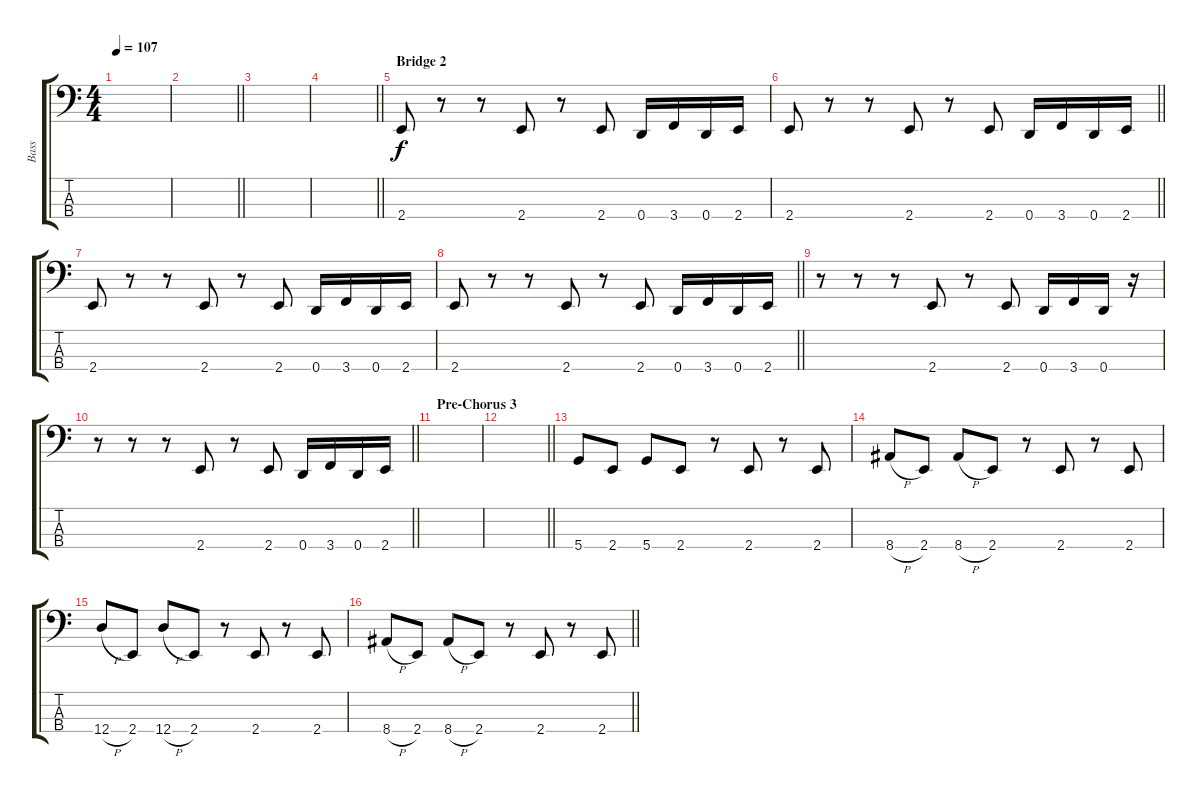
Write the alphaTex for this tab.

\track ("Bass" "Bass") {instrument electricbassfinger}
\staff {score tabs}
\tuning (G2 D2 A1 D1) {hide}
\ts (4 4)
\tempo 107
\clef f4
\ks c
|
\barLineRight lightlight
|
|
\barLineRight lightlight
|
\section ("" "Bridge 2")
2.4.8 r.8 r.8 2.4.8 r.8 2.4.8 0.4.16 3.4.16 0.4.16 2.4.16 |
\barLineRight lightlight
2.4.8 r.8 r.8 2.4.8 r.8 2.4.8 0.4.16 3.4.16 0.4.16 2.4.16 |
2.4.8 r.8 r.8 2.4.8 r.8 2.4.8 0.4.16 3.4.16 0.4.16 2.4.16 |
\barLineRight lightlight
2.4.8 r.8 r.8 2.4.8 r.8 2.4.8 0.4.16 3.4.16 0.4.16 2.4.16 |
r.8 r.8 r.8 2.4.8 r.8 2.4.8 0.4.16 3.4.16 0.4.16 r.16 |
\barLineRight lightlight
r.8 r.8 r.8 2.4.8 r.8 2.4.8 0.4.16 3.4.16 0.4.16 2.4.16 |
\section ("" "Pre-Chorus 3")
|
\barLineRight lightlight
|
5.4.8 2.4.8 5.4.8 2.4.8 r.8 2.4.8 r.8 2.4.8 |
8.4{h}.8 2.4.8 8.4{h}.8 2.4.8 r.8 2.4.8 r.8 2.4.8 |
12.4{h}.8 2.4.8 12.4{h}.8 2.4.8 r.8 2.4.8 r.8 2.4.8 |
\barLineRight lightlight
8.4{h}.8 2.4.8 8.4{h}.8 2.4.8 r.8 2.4.8 r.8 2.4.8
